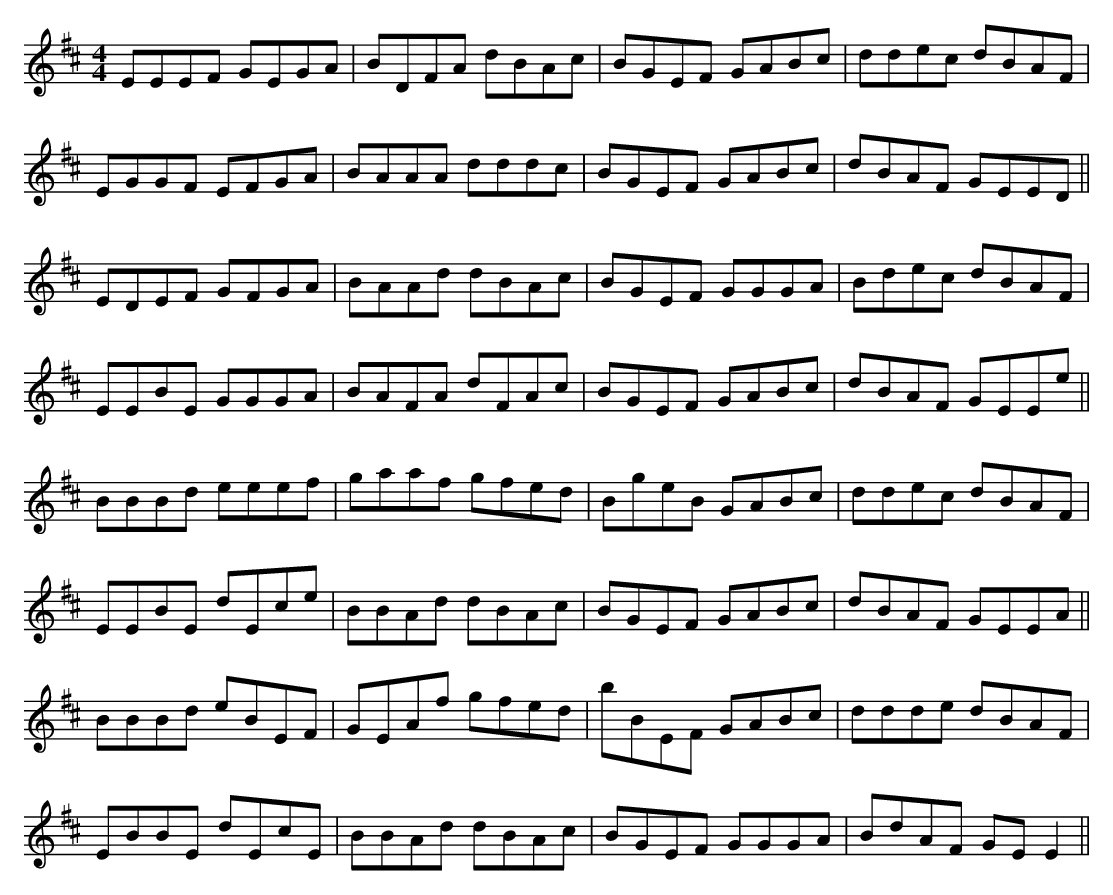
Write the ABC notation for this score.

X:1
M:4/4
K:Edor
EEEF GEGA|BDFA dBAc|BGEF GABc|ddec dBAF|
EGGF EFGA|BAAA dddc|BGEF GABc|dBAF GEED||
EDEF GFGA|BAAd dBAc|BGEF GGGA|Bdec dBAF|
EEBE GGGA|BAFA dFAc|BGEF GABc|dBAF GEEe||
BBBd eeef|gaaf gfed|BgeB GABc|ddec dBAF|
EEBE dEce|BBAd dBAc|BGEF GABc|dBAF GEEA||
BBBd eBEF|GEAf gfed|bBEF GABc|ddde dBAF|
EBBE dEcE|BBAd dBAc|BGEF GGGA|BdAF GEE2||
